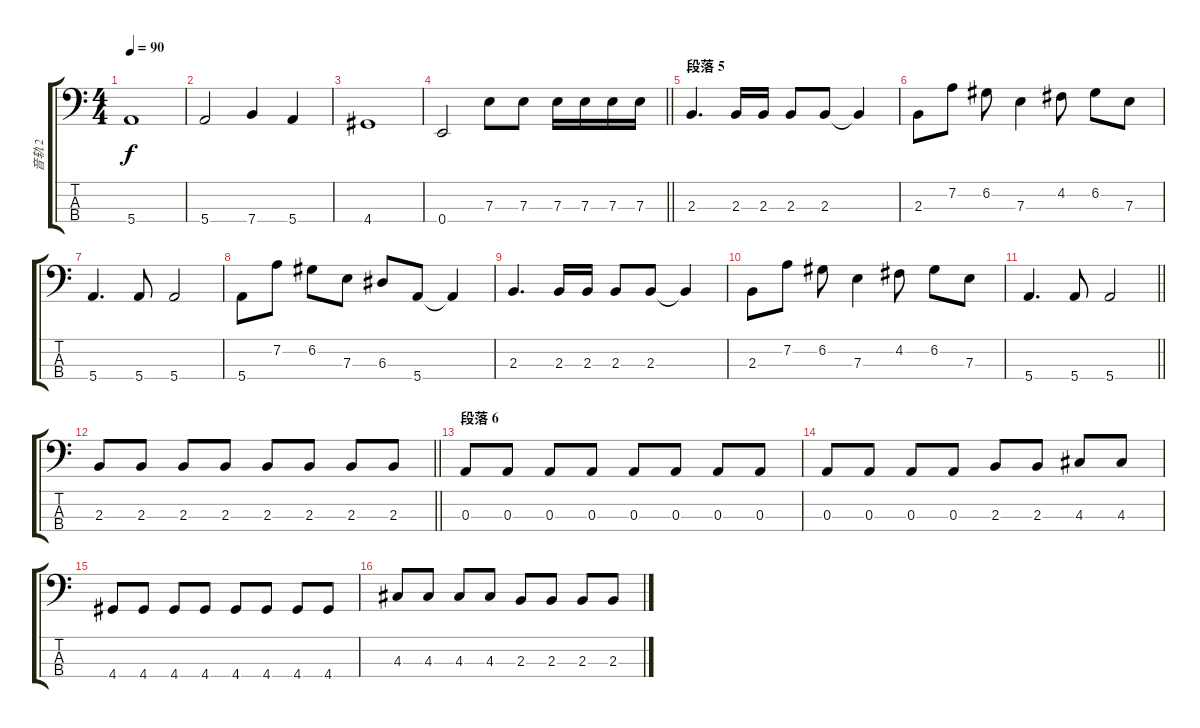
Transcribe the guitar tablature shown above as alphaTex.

\track ("音轨 2" "音轨 2") {instrument electricbasspick}
\staff {score tabs}
\tuning (G2 D2 A1 E1) {hide}
\ts (4 4)
\tempo 90
\clef f4
\ks c
5.4.1{dy f} |
5.4.2 7.4.4 5.4.4 |
4.4.1 |
\barLineRight lightlight
0.4.2 7.3.8 7.3.8 7.3.16 7.3.16 7.3.16 7.3.16 |
\section ("" "段落 5")
2.3.4{d} 2.3.16 2.3.16 2.3.8 2.3.8 2.3{t}.4 |
2.3.8 7.2.8 6.2.8 7.3.4 4.2.8 6.2.8 7.3.8 |
5.4.4{d} 5.4.8 5.4.2 |
5.4.8 7.2.8 6.2.8 7.3.8 6.3.8 5.4.8 5.4{t}.4 |
2.3.4{d} 2.3.16 2.3.16 2.3.8 2.3.8 2.3{t}.4 |
2.3.8 7.2.8 6.2.8 7.3.4 4.2.8 6.2.8 7.3.8 |
\barLineRight lightlight
5.4.4{d} 5.4.8 5.4.2 |
\barLineRight lightlight
2.3.8 2.3.8 2.3.8 2.3.8 2.3.8 2.3.8 2.3.8 2.3.8 |
\section ("" "段落 6")
0.3.8 0.3.8 0.3.8 0.3.8 0.3.8 0.3.8 0.3.8 0.3.8 |
0.3.8 0.3.8 0.3.8 0.3.8 2.3.8 2.3.8 4.3.8 4.3.8 |
4.4.8 4.4.8 4.4.8 4.4.8 4.4.8 4.4.8 4.4.8 4.4.8 |
4.3.8 4.3.8 4.3.8 4.3.8 2.3.8 2.3.8 2.3.8 2.3.8
